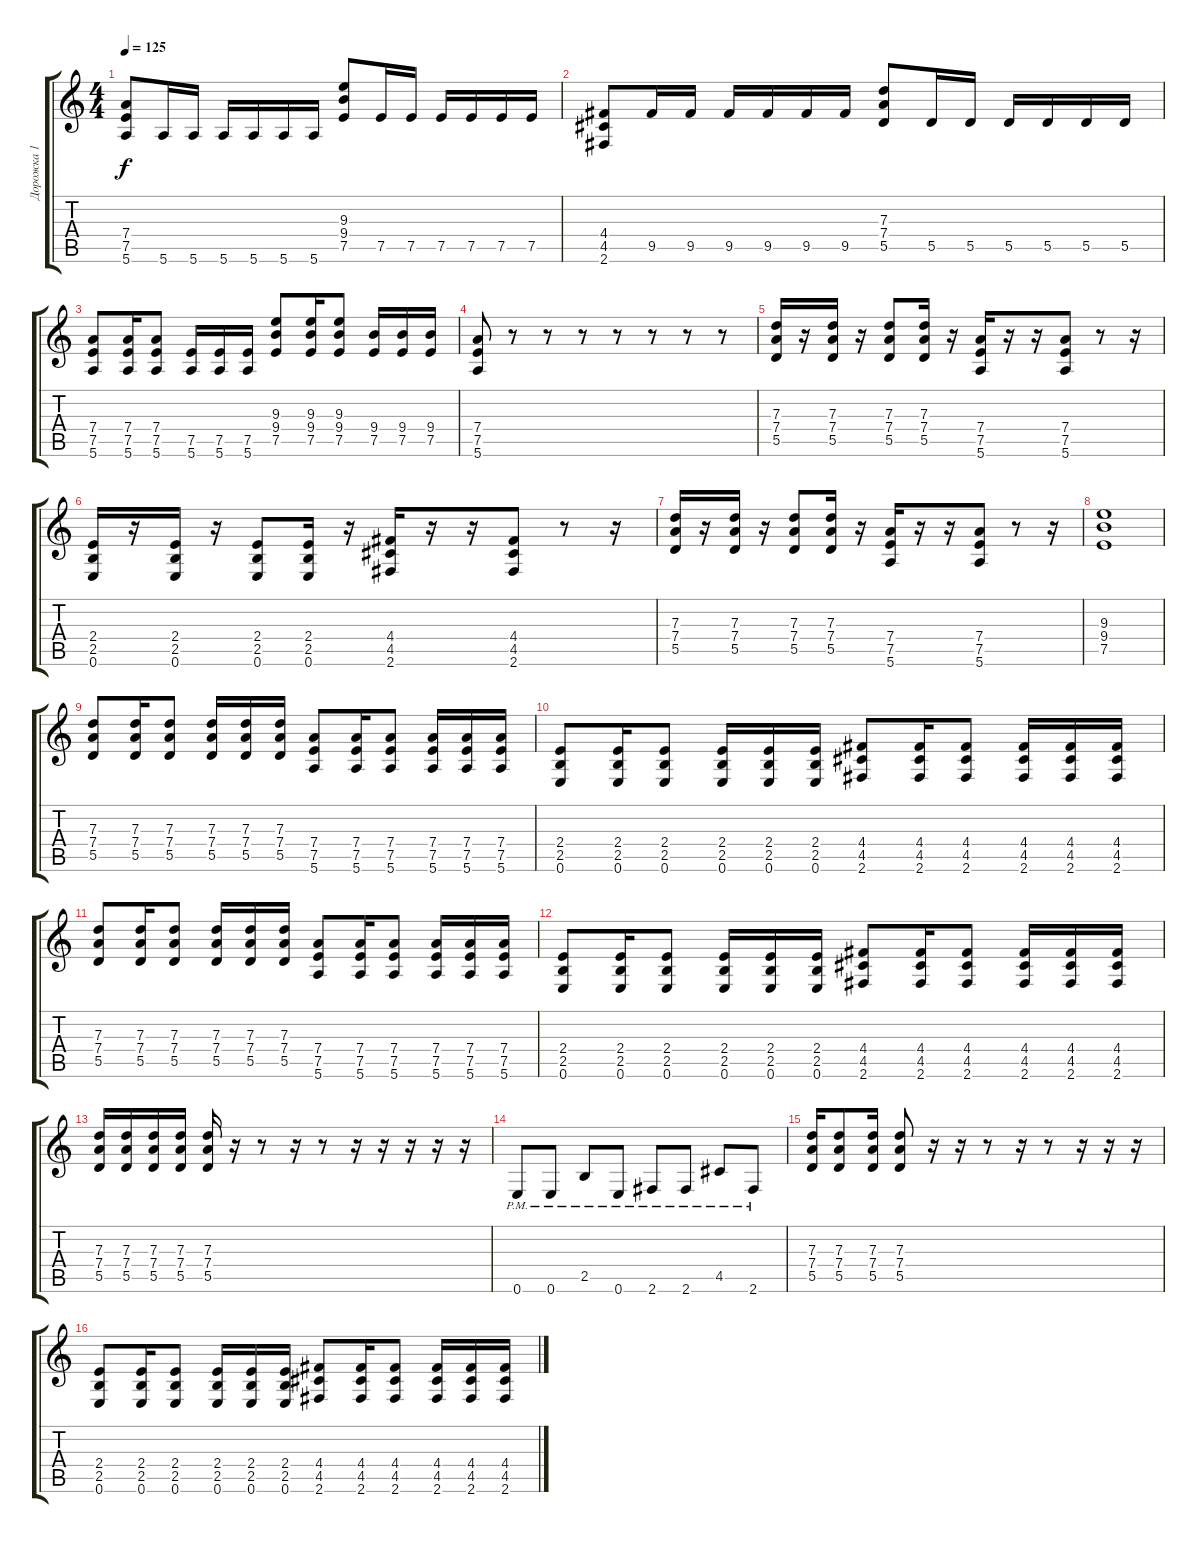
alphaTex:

\track ("Дорожка 1" "Дорожка 1") {instrument distortionguitar}
\staff {score tabs}
\tuning (E4 B3 G3 D3 A2 E2) {hide}
\ts (4 4)
\tempo 125
\clef g2
\ks c
(7.4 7.5 5.6).8{dy f} 5.6.16 5.6.16 5.6.16 5.6.16 5.6.16 5.6.16 (9.3 9.4 7.5).8 7.5.16 7.5.16 7.5.16 7.5.16 7.5.16 7.5.16 |
(4.4 4.5 2.6).8 9.5.16 9.5.16 9.5.16 9.5.16 9.5.16 9.5.16 (7.3 7.4 5.5).8 5.5.16 5.5.16 5.5.16 5.5.16 5.5.16 5.5.16 |
(7.4 7.5 5.6).8 (7.4 7.5 5.6).16 (7.4 7.5 5.6).8 (7.5 5.6).16 (7.5 5.6).16 (7.5 5.6).16 (9.3 9.4 7.5).8 (9.3 9.4 7.5).16 (9.3 9.4 7.5).8 (9.4 7.5).16 (9.4 7.5).16 (9.4 7.5).16 |
(7.4 7.5 5.6).8 r.8 r.8 r.8 r.8 r.8 r.8 r.8 |
(7.3 7.4 5.5).16 r.16 (7.3 7.4 5.5).16 r.16 (7.3 7.4 5.5).8 (7.3 7.4 5.5).16 r.16 (7.4 7.5 5.6).16 r.16 r.16 (7.4 7.5 5.6).8 r.8 r.16 |
(2.4 2.5 0.6).16 r.16 (2.4 2.5 0.6).16 r.16 (2.4 2.5 0.6).8 (2.4 2.5 0.6).16 r.16 (4.4 4.5 2.6).16 r.16 r.16 (4.4 4.5 2.6).8 r.8 r.16 |
(7.3 7.4 5.5).16 r.16 (7.3 7.4 5.5).16 r.16 (7.3 7.4 5.5).8 (7.3 7.4 5.5).16 r.16 (7.4 7.5 5.6).16 r.16 r.16 (7.4 7.5 5.6).8 r.8 r.16 |
(9.3 9.4 7.5).1 |
(7.3 7.4 5.5).8 (7.3 7.4 5.5).16 (7.3 7.4 5.5).8 (7.3 7.4 5.5).16 (7.3 7.4 5.5).16 (7.3 7.4 5.5).16 (7.4 7.5 5.6).8 (7.4 7.5 5.6).16 (7.4 7.5 5.6).8 (7.4 7.5 5.6).16 (7.4 7.5 5.6).16 (7.4 7.5 5.6).16 |
(2.4 2.5 0.6).8 (2.4 2.5 0.6).16 (2.4 2.5 0.6).8 (2.4 2.5 0.6).16 (2.4 2.5 0.6).16 (2.4 2.5 0.6).16 (4.4 4.5 2.6).8 (4.4 4.5 2.6).16 (4.4 4.5 2.6).8 (4.4 4.5 2.6).16 (4.4 4.5 2.6).16 (4.4 4.5 2.6).16 |
(7.3 7.4 5.5).8 (7.3 7.4 5.5).16 (7.3 7.4 5.5).8 (7.3 7.4 5.5).16 (7.3 7.4 5.5).16 (7.3 7.4 5.5).16 (7.4 7.5 5.6).8 (7.4 7.5 5.6).16 (7.4 7.5 5.6).8 (7.4 7.5 5.6).16 (7.4 7.5 5.6).16 (7.4 7.5 5.6).16 |
(2.4 2.5 0.6).8 (2.4 2.5 0.6).16 (2.4 2.5 0.6).8 (2.4 2.5 0.6).16 (2.4 2.5 0.6).16 (2.4 2.5 0.6).16 (4.4 4.5 2.6).8 (4.4 4.5 2.6).16 (4.4 4.5 2.6).8 (4.4 4.5 2.6).16 (4.4 4.5 2.6).16 (4.4 4.5 2.6).16 |
(7.3 7.4 5.5).16 (7.3 7.4 5.5).16 (7.3 7.4 5.5).16 (7.3 7.4 5.5).16 (7.3 7.4 5.5).16 r.16 r.8 r.16 r.8 r.16 r.16 r.16 r.16 r.16 |
0.6{pm}.8 0.6{pm}.8 2.5{pm}.8 0.6{pm}.8 2.6{pm}.8 2.6{pm}.8 4.5{pm}.8 2.6{pm}.8 |
(7.3 7.4 5.5).16 (7.3 7.4 5.5).8 (7.3 7.4 5.5).16 (7.3 7.4 5.5).8 r.16 r.16 r.8 r.16 r.8 r.16 r.16 r.16 |
(2.4 2.5 0.6).8 (2.4 2.5 0.6).16 (2.4 2.5 0.6).8 (2.4 2.5 0.6).16 (2.4 2.5 0.6).16 (2.4 2.5 0.6).16 (4.4 4.5 2.6).8 (4.4 4.5 2.6).16 (4.4 4.5 2.6).8 (4.4 4.5 2.6).16 (4.4 4.5 2.6).16 (4.4 4.5 2.6).16
